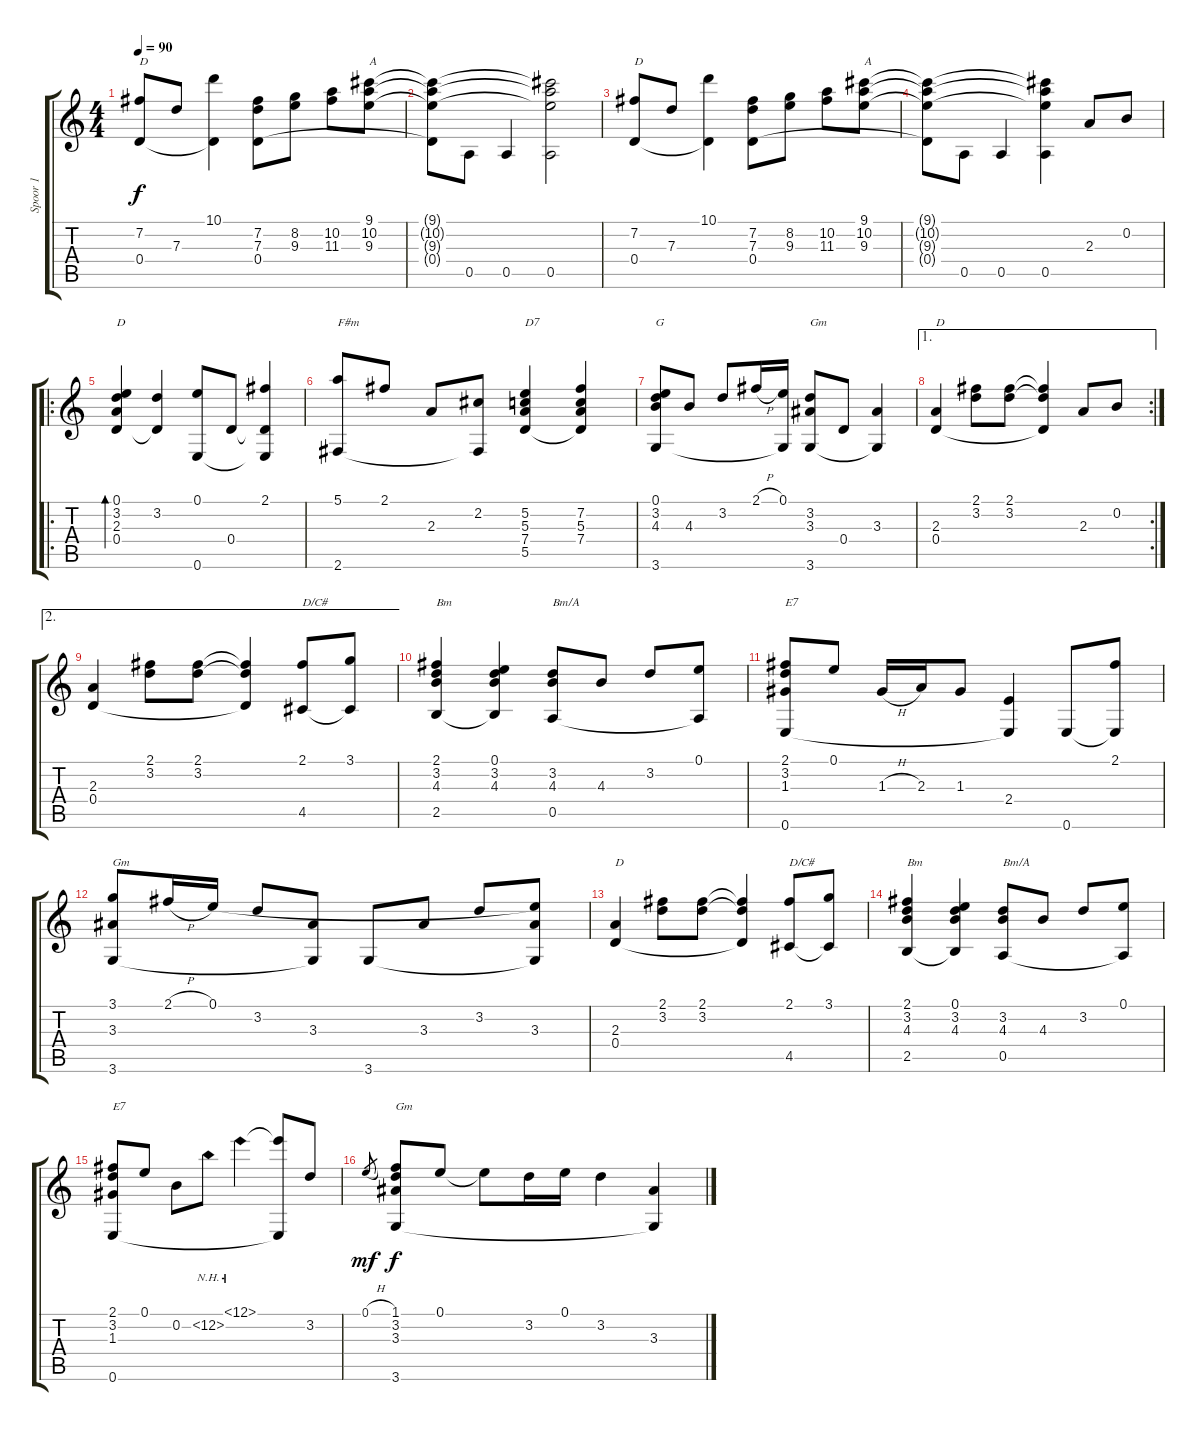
\track ("Spoor 1" "Spoor 1") {instrument acousticguitarnylon}
\staff {score tabs}
\tuning (E4 B3 G3 D3 A2 E2) {hide}
\ts (4 4)
\tempo 90
\clef g2
\ks c
(7.2 0.4).8{txt "D" dy f instrument acousticguitarnylon} 7.3.8 (10.1 0.4{t}).4 (7.2 7.3 0.4).8 (8.2 9.3).8 (10.2 11.3).8 (9.1 10.2 9.3).8{txt "A"} |
(9.1{t} 10.2{t} 9.3{t} 0.4{t}).8 0.5.8 0.5.4 (9.1{t} 10.2{t} 9.3{t} 0.5).2 |
(7.2 0.4).8{txt "D"} 7.3.8 (10.1 0.4{t}).4 (7.2 7.3 0.4).8 (8.2 9.3).8 (10.2 11.3).8 (9.1 10.2 9.3).8{txt "A"} |
(9.1{t} 10.2{t} 9.3{t} 0.4{t}).8 0.5.8 0.5.4 (9.1{t} 10.2{t} 9.3{t} 0.5).4 2.3.8 0.2.8 |
\ro
(0.1 3.2 2.3 0.4).4{bd 60 txt "D"} (3.2 0.4{t}).4 (0.1 0.6).8 0.4.8 (2.1 0.4{t} 0.6{t}).4 |
(5.1 2.6).8{txt "F#m"} 2.1.8 2.3.8 (2.2 2.6{t}).8 (5.2 5.3 7.4 5.5).4{txt "D7"} (7.2 5.3 7.4 5.5{t}).4 |
(0.1 3.2 4.3 3.6).8{txt "G"} 4.3.8 3.2.8 2.1{h}.16 (0.1 3.6{t}).16 (3.2 3.3 3.6).8{txt "Gm"} 0.4.8 (3.3 3.6{t}).4 |
\ae 1
\rc 2
(2.3 0.4).4{txt "D"} (2.1 3.2).8 (2.1 3.2).8 (2.1{t} 3.2{t} 0.4{t}).4 2.3.8 0.2.8 |
\ae 2
(2.3 0.4).4 (2.1 3.2).8 (2.1 3.2).8 (2.1{t} 3.2{t} 0.4{t}).4 (2.1 4.5).8{txt "D/C#"} (3.1 4.5{t}).8 |
(2.1 3.2 4.3 2.5).4{txt "Bm"} (0.1 3.2 4.3 2.5{t}).4 (3.2 4.3 0.5).8{txt "Bm/A"} 4.3.8 3.2.8 (0.1 0.5{t}).8 |
(2.1 3.2 1.3 0.6).8{txt "E7"} 0.1.8 1.3{h}.16 2.3.16 1.3.8 (2.4 0.6{t}).4 0.6.8 (2.1 0.6{t}).8 |
(3.1 3.3 3.6).8{txt "Gm"} 2.1{h}.16 0.1.16 3.2.8 (3.3 3.6{t}).8 3.6.8 3.3.8 3.2.8 (0.1{t} 3.3 3.6{t}).8 |
(2.3 0.4).4{txt "D"} (2.1 3.2).8 (2.1 3.2).8 (2.1{t} 3.2{t} 0.4{t}).4 (2.1 4.5).8{txt "D/C#"} (3.1 4.5{t}).8 |
(2.1 3.2 4.3 2.5).4{txt "Bm"} (0.1 3.2 4.3 2.5{t}).4 (3.2 4.3 0.5).8{txt "Bm/A"} 4.3.8 3.2.8 (0.1 0.5{t}).8 |
(2.1 3.2 1.3 0.6).8{txt "E7"} 0.1.8 0.2.8 12.2{nh}.8 12.1{nh}.4 (12.1{t} 0.6{t}).8 3.2.8 |
0.1{h}.8{gr dy mf} (1.1 3.2 3.3 3.6).8{txt "Gm" dy f} 0.1.8 0.1{t}.8 3.2.16 0.1.16 3.2.4 (3.3 3.6{t}).4
